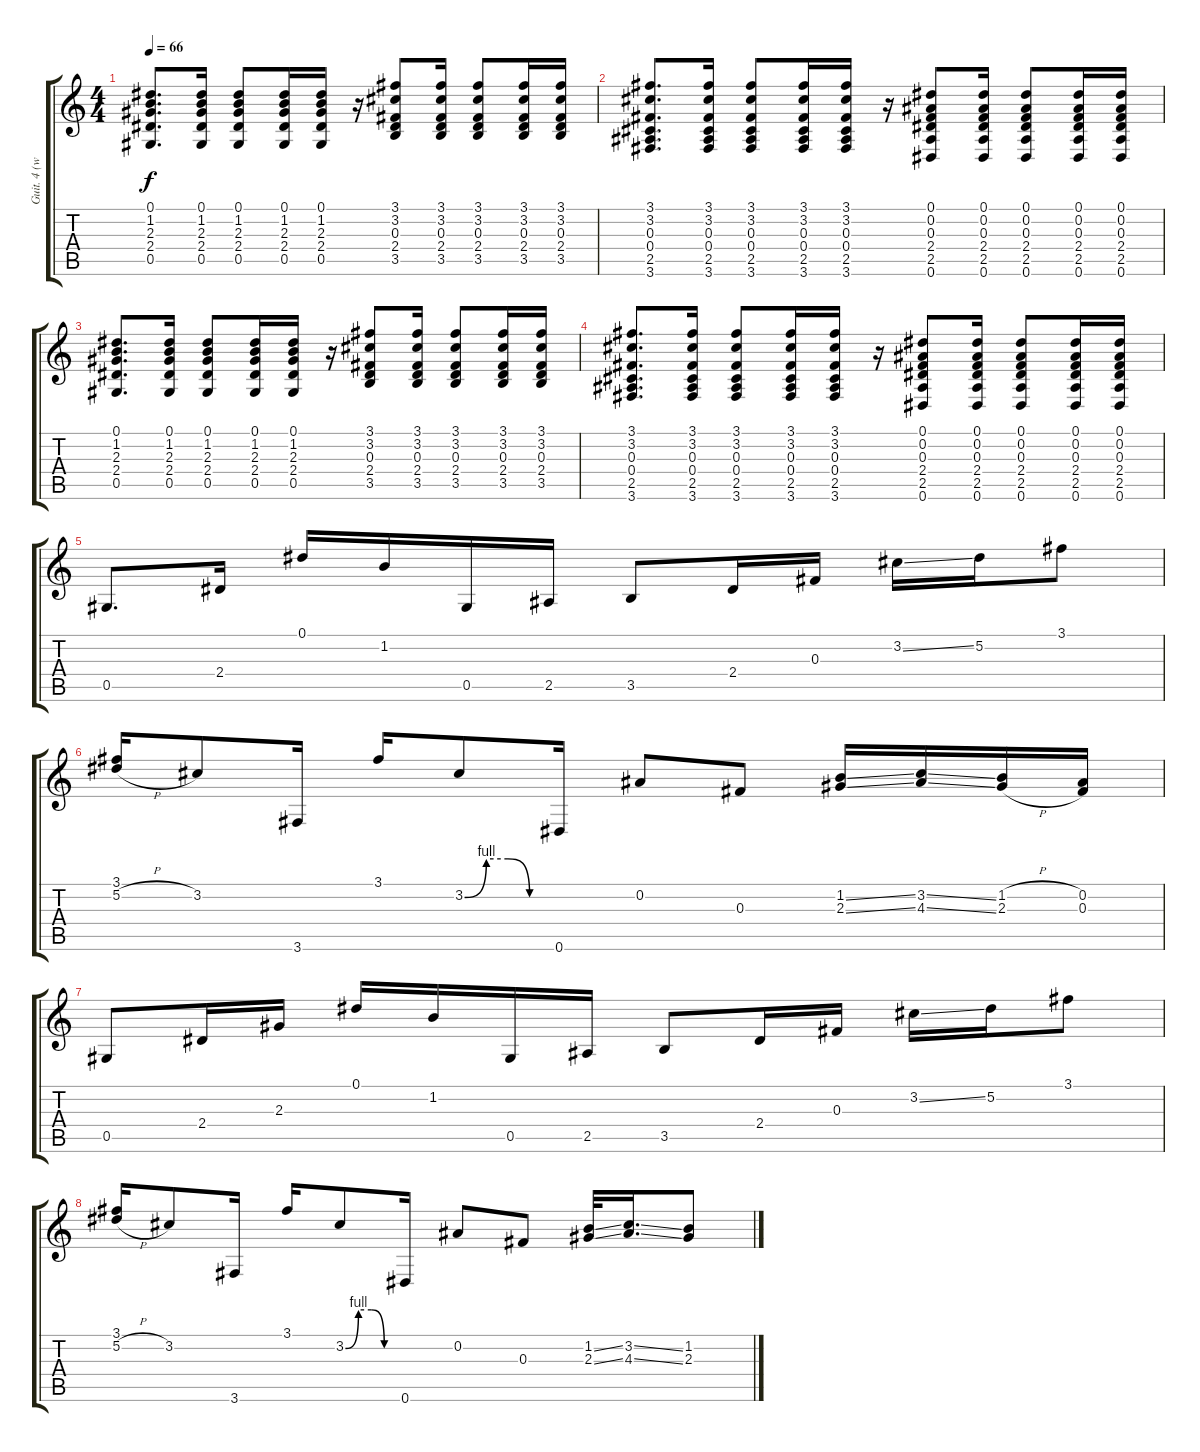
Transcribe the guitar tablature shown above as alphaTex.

\track ("Guit. 4 (with B bender)" "Guit. 4 (w") {solo instrument electricguitarclean}
\staff {score tabs}
\tuning (Eb4 Bb3 Gb3 Db3 Ab2 Eb2) {hide}
\ts (4 4)
\tempo 66
\clef g2
\ks c
(0.1 1.2 2.3 2.4 0.5).8{d dy f} (0.1 1.2 2.3 2.4 0.5).16 (0.1 1.2 2.3 2.4 0.5).8 (0.1 1.2 2.3 2.4 0.5).16 (0.1 1.2 2.3 2.4 0.5).16 r.16 (3.1 3.2 0.3 2.4 3.5).8 (3.1 3.2 0.3 2.4 3.5).16 (3.1 3.2 0.3 2.4 3.5).8 (3.1 3.2 0.3 2.4 3.5).16 (3.1 3.2 0.3 2.4 3.5).16 |
(3.1 3.2 0.3 0.4 2.5 3.6).8{d} (3.1 3.2 0.3 0.4 2.5 3.6).16 (3.1 3.2 0.3 0.4 2.5 3.6).8 (3.1 3.2 0.3 0.4 2.5 3.6).16 (3.1 3.2 0.3 0.4 2.5 3.6).16 r.16 (0.1 0.2 0.3 2.4 2.5 0.6).8 (0.1 0.2 0.3 2.4 2.5 0.6).16 (0.1 0.2 0.3 2.4 2.5 0.6).8 (0.1 0.2 0.3 2.4 2.5 0.6).16 (0.1 0.2 0.3 2.4 2.5 0.6).16 |
(0.1 1.2 2.3 2.4 0.5).8{d} (0.1 1.2 2.3 2.4 0.5).16 (0.1 1.2 2.3 2.4 0.5).8 (0.1 1.2 2.3 2.4 0.5).16 (0.1 1.2 2.3 2.4 0.5).16 r.16 (3.1 3.2 0.3 2.4 3.5).8 (3.1 3.2 0.3 2.4 3.5).16 (3.1 3.2 0.3 2.4 3.5).8 (3.1 3.2 0.3 2.4 3.5).16 (3.1 3.2 0.3 2.4 3.5).16 |
(3.1 3.2 0.3 0.4 2.5 3.6).8{d} (3.1 3.2 0.3 0.4 2.5 3.6).16 (3.1 3.2 0.3 0.4 2.5 3.6).8 (3.1 3.2 0.3 0.4 2.5 3.6).16 (3.1 3.2 0.3 0.4 2.5 3.6).16 r.16 (0.1 0.2 0.3 2.4 2.5 0.6).8 (0.1 0.2 0.3 2.4 2.5 0.6).16 (0.1 0.2 0.3 2.4 2.5 0.6).8 (0.1 0.2 0.3 2.4 2.5 0.6).16 (0.1 0.2 0.3 2.4 2.5 0.6).16 |
0.5.8{d} 2.4.16 0.1.16 1.2.16 0.5.16 2.5.16 3.5.8 2.4.16 0.3.16 3.2{ss}.16 5.2.16 3.1.8 |
(3.1 5.2{h}).16 3.2.8 3.6.16 3.1.16 3.2{be (custom 0 0 15 4 30 4 45 0 60 0)}.8 0.6.16 0.2.8 0.3.8 (1.2{ss} 2.3{ss}).16 (3.2{ss} 4.3{ss}).16 (1.2{h} 2.3{h}).16 (0.2 0.3).16 |
0.5.8 2.4.16 2.3.16 0.1.16 1.2.16 0.5.16 2.5.16 3.5.8 2.4.16 0.3.16 3.2{ss}.16 5.2.16 3.1.8 |
(3.1 5.2{h}).16 3.2.8 3.6.16 3.1.16 3.2{be (custom 0 0 15 4 30 4 45 0 60 0)}.8 0.6.16 0.2.8 0.3.8 (1.2{ss} 2.3{ss}).32 (3.2{ss} 4.3{ss}).16{d} (1.2 2.3).8
